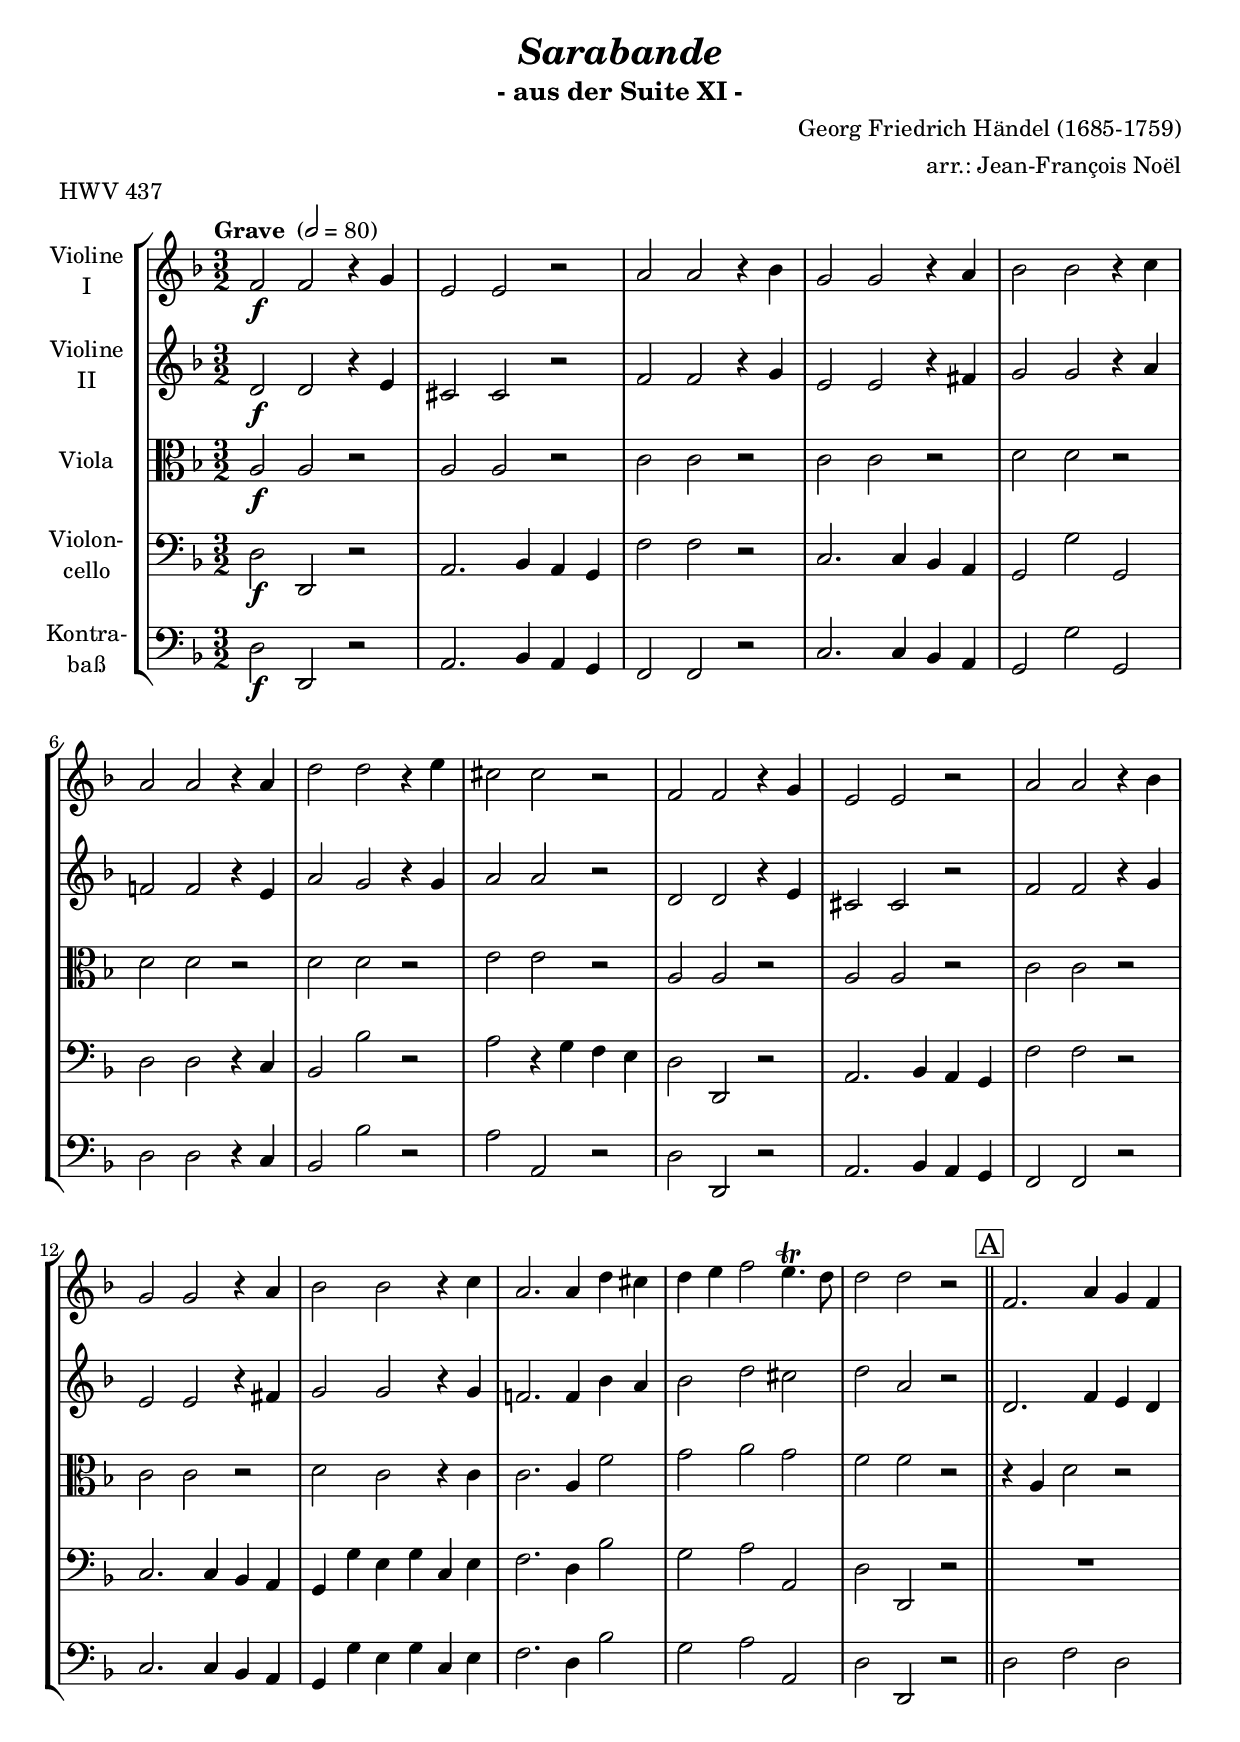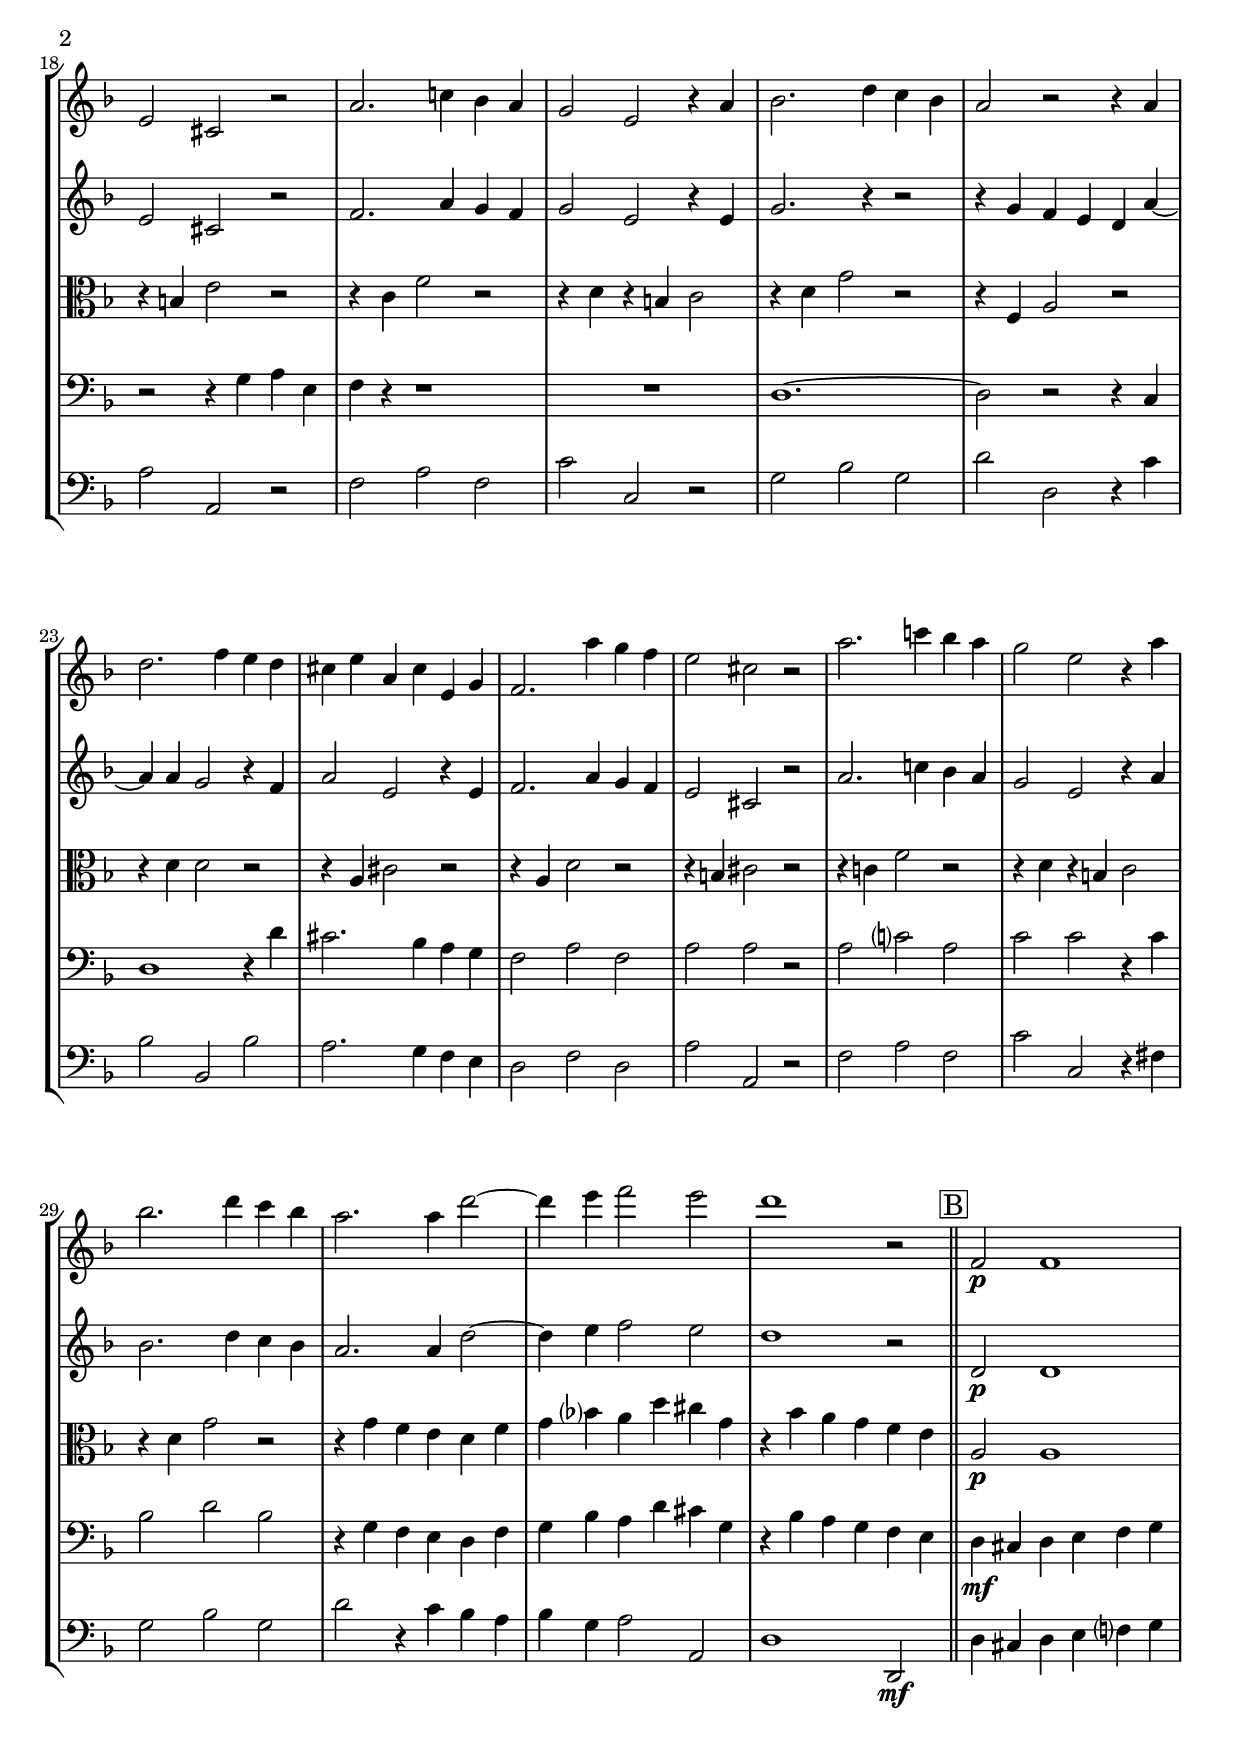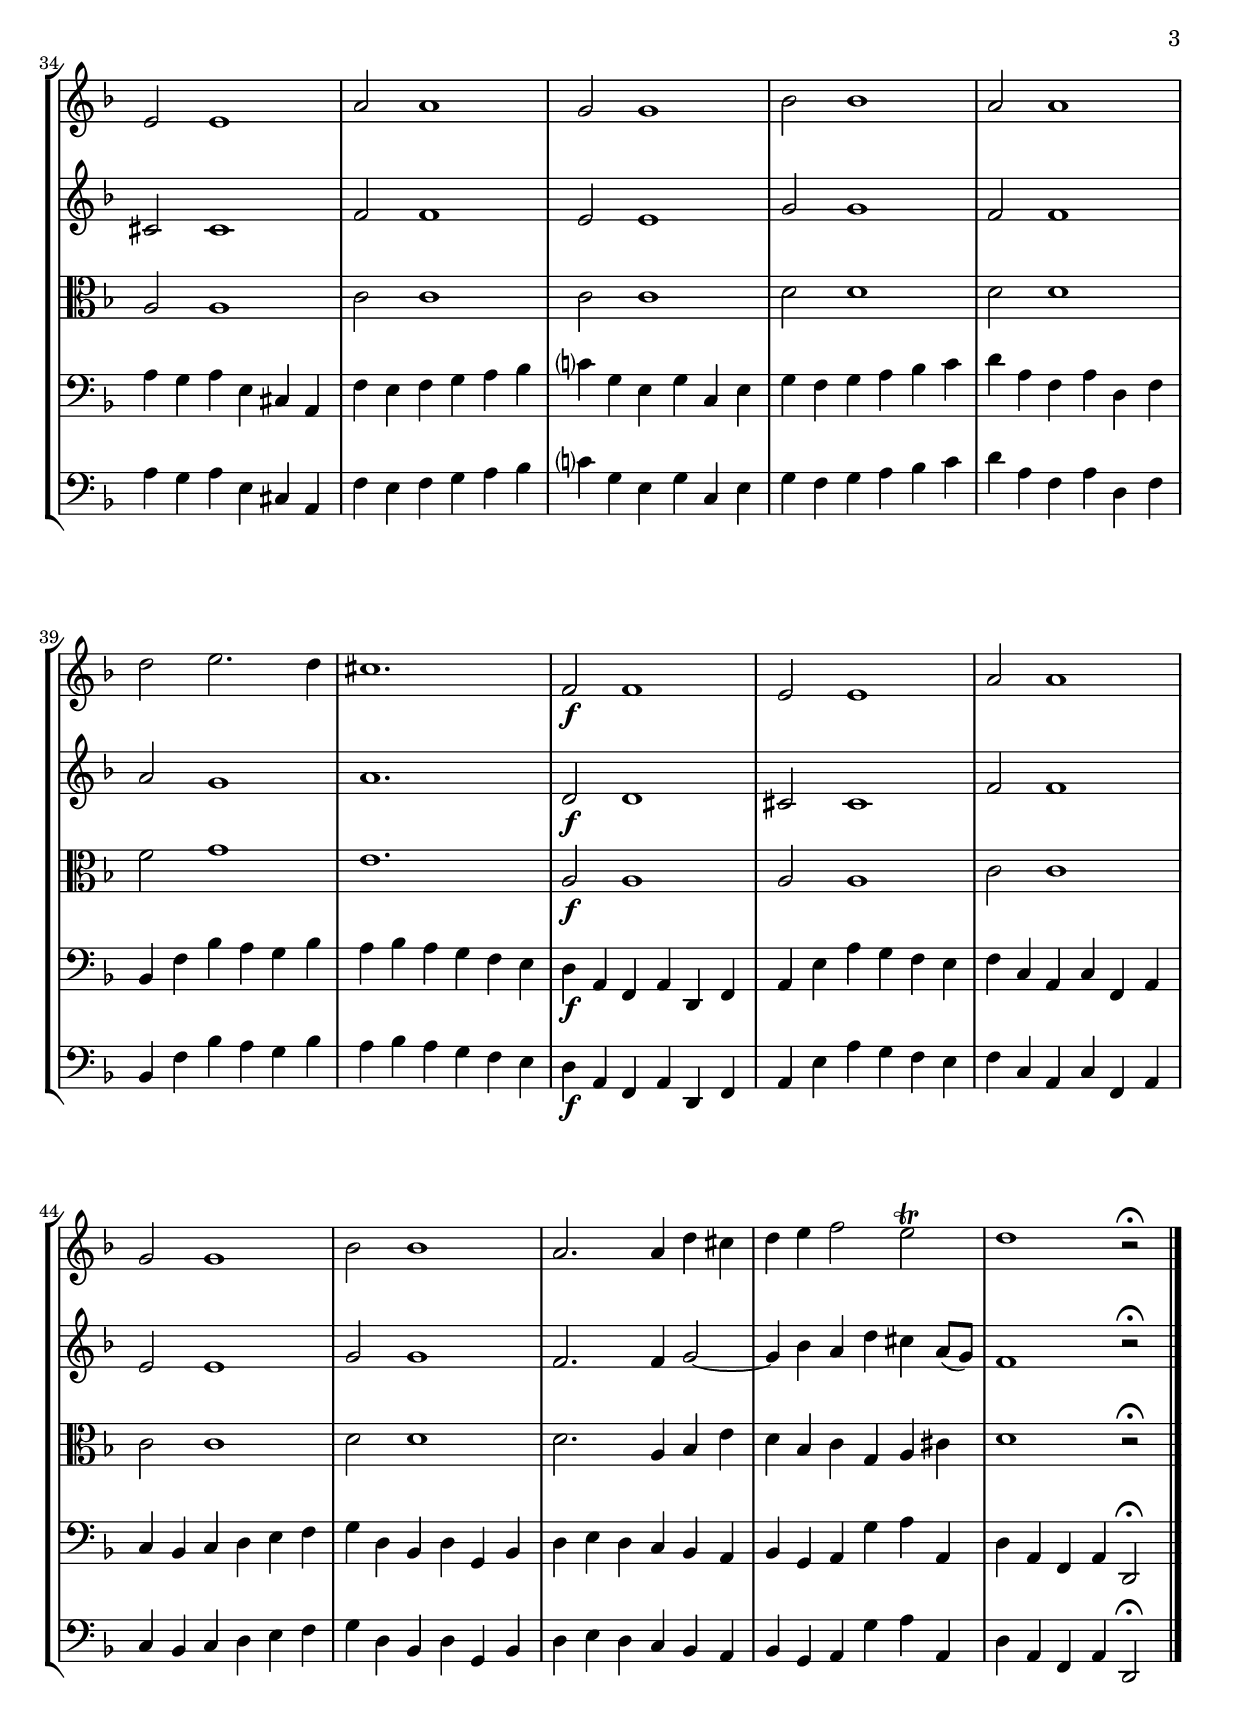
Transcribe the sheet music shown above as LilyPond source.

\version "2.14.2"
\include "deutsch.ly"

#(set-global-staff-size 20)

\header {
  title       = \markup \bold \italic "Sarabande"
  subtitle    = "- aus der Suite XI -"
  composer    = "Georg Friedrich Händel (1685-1759)"
  arranger    = "arr.: Jean-François Noël"
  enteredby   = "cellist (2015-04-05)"
  piece       = "HWV 437"
}

voiceconsts = {
  \key f \major
  \time 3/2
  % \numericTimeSignature
  \compressFullBarRests
  \tempo "Grave "2=80
}

%mihi = "clarinet"
%milo = "bassoon"
%mihi = "concertina"
mihi = "string ensemble 1"
milo = "drawbar organ"

boxa = { \bar "||" \mark \markup \box "A" }
boxb = { \bar "||" \mark \markup \box "B" }

va = \relative c' {
  \voiceconsts

  f2\f f r4 g
  e2 e r
  a a r4 b
  g2 g r4 a

  b2 b r4 c
  a2 a r4 a
  d2 d r4 e
  cis2 cis r
  f, f r4 g

  e2 e r
  a a r4 b
  g2 g r4 a
  b2 b r4 c
  a2. a4 d cis

  d e f2 e4.\trill d8
  d2 d r \boxa
  f,2. a4 g f
  e2 cis r
  a'2. c!4 b a

  g2 e r4 a
  b2. d4 c b
  a2 r r4 a
  d2. f4 e d

  cis e a, cis e, g
  f2. a'4 g f
  e2 cis r
  a'2. c!4 b a

  g2 e r4 a
  b2. d4 c b
  a2. a4 d2~
  d4 e f2 e
  d1 r2 \boxb

  f,,2\p f1
  e2 e1
  a2 a1
  g2 g1
  b2 b1
  a2 a1

  d2 e2. d4
  cis1.
  f,2\f f1
  e2 e1
  a2 a1
  g2 g1

  b2 b1
  a2. a4 d cis
  d e f2 e\trill
  d1 r2\fermata \bar "|."
}

vb = \relative c' {
  \voiceconsts

  d2\f d r4 e
  cis2 cis r
  f f r4 g
  e2 e r4 fis

  g2 g r4 a
  f!2 f r4 e
  a2 g r4 g
  a2 a r
  d, d r4 e

  cis2 cis r
  f f r4 g
  e2 e r4 fis
  g2 g r4 g
  f!2. f4 b a

  b2 d cis
  d a r \boxa
  d,2. f4 e d
  e2 cis r
  f2. a4 g f

  g2 e r4 e
  g2. r4 r2
  r4 g f e d a'~
  a a g2 r4 f

  a2 e r4 e
  f2. a4 g f
  e2 cis r
  a'2. c!4 b a
  g2 e r4 a

  b2. d4 c b
  a2. a4 d2~
  d4 e f2 e
  d1 r2 \boxb
  d,2\p d1

  cis2 cis1
  f2 f1
  e2 e1
  g2 g1
  f2 f1
  a2 g1

  a1.
  d,2\f d1
  cis2 cis1
  f2 f1
  e2 e1
  g2 g1

  f2. f4 g2~
  g4 b a d cis a8( g)
  f1 r2\fermata \bar "|."
}

vc = \relative c' {
  \voiceconsts
  \clef "alto"

  a2\f a r
  a a r
  c c r
  c c r

  d d r
  d d r
  d d r
  e e r
  a, a r

  a a r
  c c r
  c c r
  d c r4 c
  c2. a4 f'2

  g a g
  f f r \boxa
  r4 a, d2 r
  r4 h e2 r
  r4 c f2 r

  r4 d r h c2
  r4 d g2 r
  r4 f, a2 r
  r4 d d2 r

  r4 a cis2 r
  r4 a d2 r
  r4 h cis2 r
  r4 c! f2 r

  r4 d r h c2
  r4 d g2 r
  r4 g f e d f
  g b? a d cis g

  r b a g f e \boxb
  a,2\p a1
  a2 a1
  c2 c1
  c2 c1
  d2 d1

  d2 d1
  f2 g1
  e1.
  a,2\f a1
  a2 a1
  c2 c1

  c2 c1
  d2 d1
  d2. a4 b e
  d b c g a cis
  d1 r2\fermata \bar "|."
}

vd = \relative c {
  \voiceconsts
  \clef "bass"

  d2\f d, r
  a'2. b4 a g
  f'2 f r
  c2. c4 b a

  g2 g' g,
  d' d r4 c
  b2 b' r
  a r4 g f e
  d2 d, r

  a'2. b4 a g
  f'2 f r
  c2. c4 b a
  g g' e g c, e
  f2. d4 b'2

  g a a,
  d d, r \boxa
  R1.
  r2 r4 g' a e
  f r r1

  R1.
  d1.~
  d2 r r4 c
  d1 r4 d'
  cis2. b4 a g

  f2 a f
  a a r
  a c? a
  c c r4 c
  b2 d b

  r4 g f e d f
  g b a d cis g
  r b a g f e \boxb
  d\mf cis d e f g

  a g a e cis a
  f' e f g a b
  c? g e g c, e
  g f g a b c

  d a f a d, f
  b, f' b a g b
  a b a g f e
  d\f a f a d, f

  a e' a g f e
  f c a c f, a
  c b c d e f
  g d b d g, b

  d e d c b a
  b g a g' a a,
  d a f a d,2\fermata \bar "|."
}

ve = \relative c {
  \voiceconsts
  \clef "bass"

  d2\f d, r
  a'2. b4 a g
  f2 f r
  c'2. c4 b a

  g2 g' g,
  d' d r4 c
  b2 b' r
  a a, r
  d d, r

  a'2. b4 a g
  f2 f r
  c'2. c4 b a
  g g' e g c, e
  f2. d4 b'2

  g a a,
  d d, r \boxa
  d' f d
  a' a, r
  f' a f

  c' c, r
  g' b g
  d'2 d, r4 c'
  b2 b, b'
  a2. g4 f e

  d2 f d
  a' a, r
  f' a f
  c' c, r4 fis
  g2 b g

  d' r4 c b a
  b g a2 a,
  d1 d,2\mf \boxb
  d'4 cis d e f? g

  a g a e cis a
  f' e f g a b
  c? g e g c, e
  g f g a b c

  d a f a d, f
  b, f' b a g b
  a b a g f e
  d\f a f a d, f

  a e' a g f e
  f c a c f, a
  c b c d e f
  g d b d g, b

  d e d c b a
  b g a g' a a,
  d a f a d,2\fermata \bar "|."
}


music = \new StaffGroup <<
      \new Staff {
        \set Staff.midiInstrument = \mihi
        \set Staff.instrumentName = \markup \center-column { "Violine" "I"}
        \transpose f f { \va }
      }

      \new Staff {
        \set Staff.midiInstrument = \mihi
        \set Staff.instrumentName = \markup \center-column { "Violine" "II"}
        \transpose f f { \vb }
      }

      \new Staff {
        \set Staff.midiInstrument = \mihi
        \set Staff.instrumentName = \markup \center-column { "Viola"}
        \transpose f f { \vc }
      }

      \new Staff {
        \set Staff.midiInstrument = \milo
        \set Staff.instrumentName = \markup \center-column { "Violon-" "cello" }
        \transpose f f { \vd }
      }

      \new Staff {
        \set Staff.midiInstrument = \milo
        \set Staff.instrumentName = \markup \center-column { "Kontra-" "baß" }
        \transpose f f { \ve }
      }
>>

\book {
  \score {
   \music
    \layout {}
  }

  \score {
    \unfoldRepeats \music

    \midi {
      \context {
        \Score
      }
    }
  }
}
